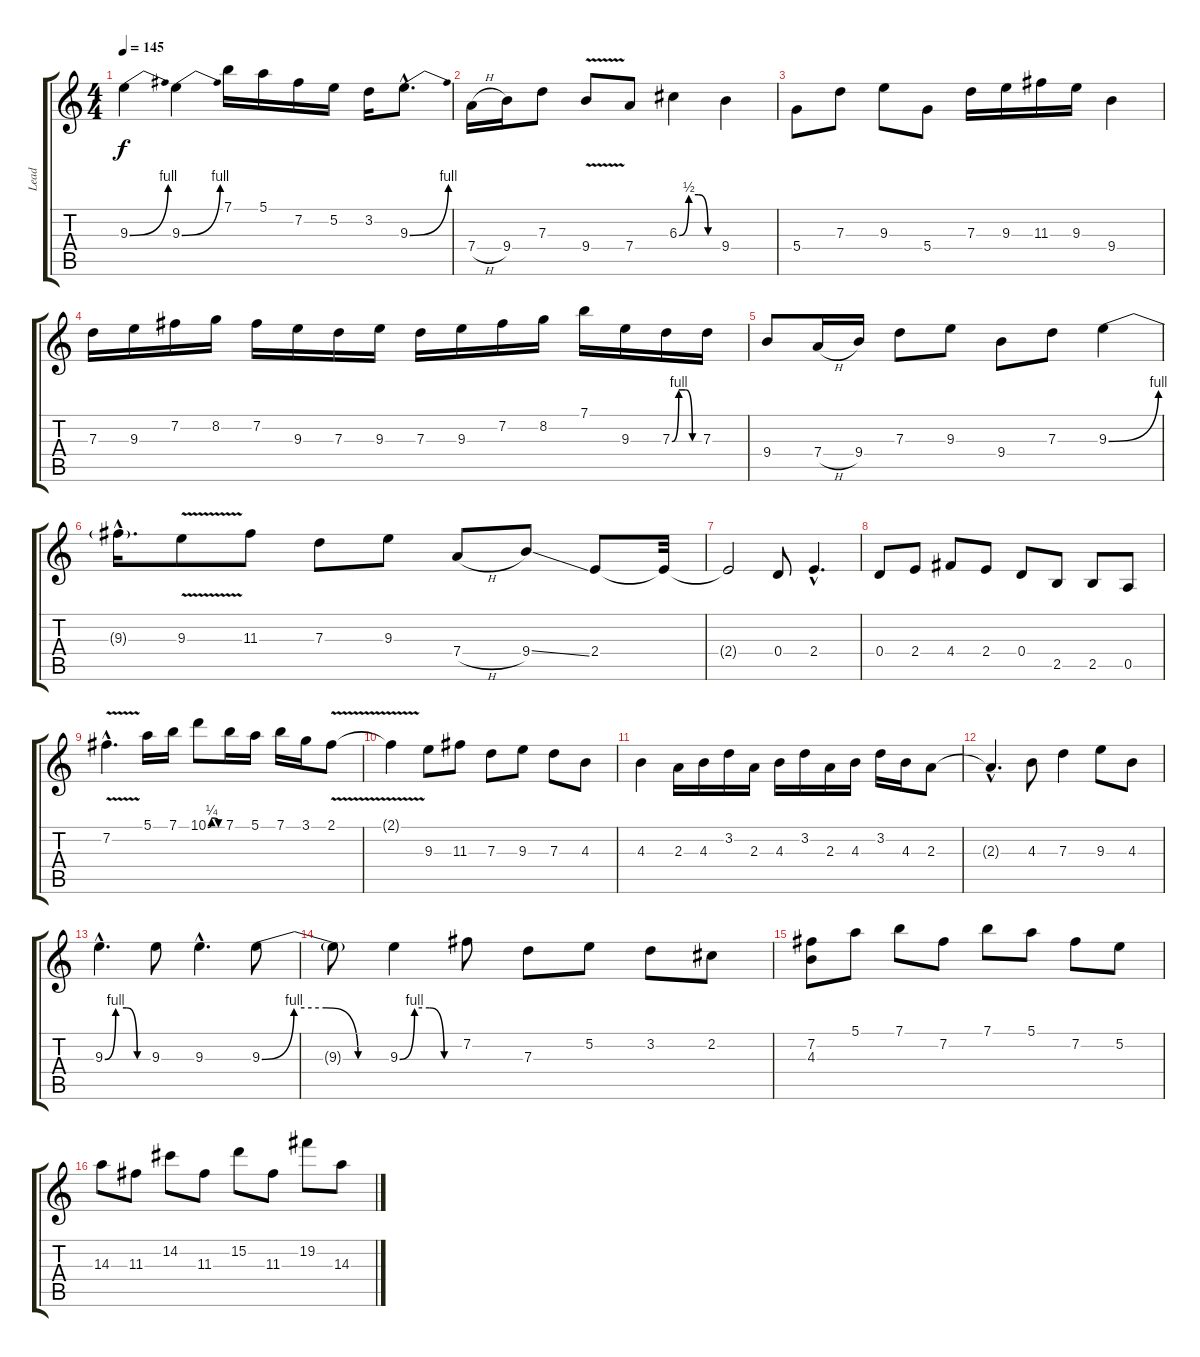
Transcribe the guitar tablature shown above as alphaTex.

\track ("Lead" "Lead") {instrument overdrivenguitar}
\staff {score tabs}
\tuning (E4 B3 G3 D3 A2 E2) {hide}
\ts (4 4)
\tempo 145
\clef g2
\ks c
9.3{be (bend 0 0 60 4)}.4{dy f} 9.3{be (bend 0 0 60 4)}.4 7.1.16 5.1.16 7.2.16 5.2.16 3.2.16 9.3{be (bend 0 0 60 4) hac}.8{d} |
7.4{h}.16 9.4.16 7.3.8 9.4{v}.8 7.4.8 6.3{be (custom 0 0 15 2 30 2 45 0 60 0)}.4 9.4.4 |
5.4.8 7.3.8 9.3.8 5.4.8 7.3.16 9.3.16 11.3.16 9.3.16 9.4.4 |
7.3.16 9.3.16 7.2.16 8.2.16 7.2.16 9.3.16 7.3.16 9.3.16 7.3.16 9.3.16 7.2.16 8.2.16 7.1.16 9.3.16 7.3{be (custom 0 0 15 4 30 4 45 0 60 0)}.16 7.3.16 |
9.4.8 7.4{h}.16 9.4.16 7.3.8 9.3.8 9.4.8 7.3.8 9.3{be (bend 0 0 60 4)}.4 |
9.3{hac t}.16{d} 9.3{v}.8 11.3.8 7.3.8 9.3.8 7.4{h}.8 9.4{ss}.8 2.4.8 2.4{t}.32 |
2.4{t}.2 0.4.8 2.4{hac}.4{d} |
0.4.8 2.4.8 4.4.8 2.4.8 0.4.8 2.5.8 2.5.8 0.5.8 |
7.2{v hac}.4{d} 5.1.16 7.1.16 10.1{be (custom 0 0 15 1 30 1 45 0 60 0)}.8 7.1.16 5.1.16 7.1.16 3.1.16 2.1{v}.8 |
2.1{t}.4 9.3.8 11.3.8 7.3.8 9.3.8 7.3.8 4.3.8 |
4.3.4 2.3.16 4.3.16 3.2.16 2.3.16 4.3.16 3.2.16 2.3.16 4.3.16 3.2.16 4.3.16 2.3.8 |
2.3{hac t}.4{d} 4.3.8 7.3.4 9.3.8 4.3.8 |
9.3{be (custom 0 0 15 4 30 4 45 0 60 0) hac}.4{d} 9.3.8 9.3{hac}.4{d} 9.3{be (custom 0 0 15 4 30 4 45 0 60 0)}.8 |
9.3{t}.8 9.3{be (custom 0 0 15 4 30 4 45 0 60 0)}.4 7.2.8 7.3.8 5.2.8 3.2.8 2.2.8 |
(7.2 4.3).8 5.1.8 7.1.8 7.2.8 7.1.8 5.1.8 7.2.8 5.2.8 |
14.3.8 11.3.8 14.2.8 11.3.8 15.2.8 11.3.8 19.2.8 14.3.8
